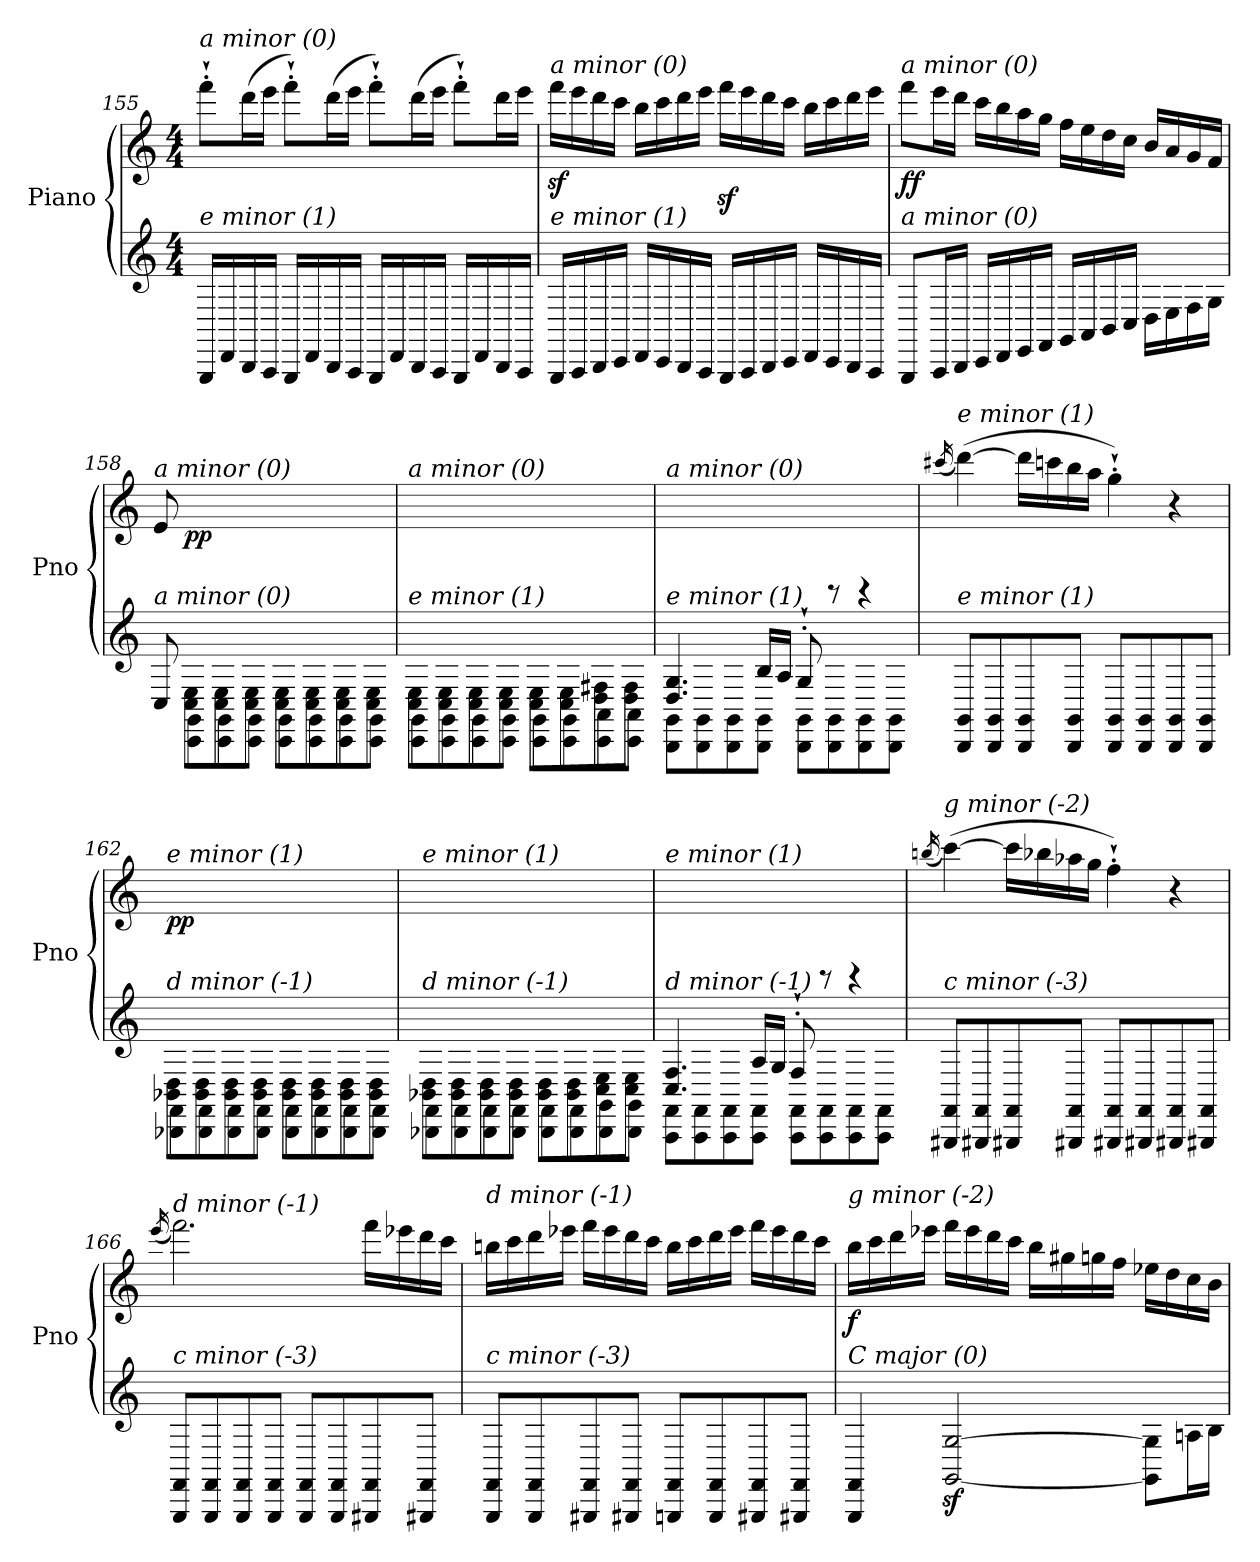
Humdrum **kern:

**kern	**kern	**dynam
*part1	*part1	*part1
*staff2	*staff1	*staff1/2
*I"Piano	*	*
*I'Pno	*	*
*clefG2	*clefG2	*
*k[]	*k[]	*
*M4/4	*M4/4	*
=155	=155	=155
!	!LO:TX:i:t=a minor (0)	!
!LO:TX:i:t=e minor (1)	!	!
16GGG/LL	8fff`'\L	.
16DD/	.	.
16BBB/	(16ddd\L	.
16AAA/JJ	16eee\JJ	.
16GGG/LL	8fff`'\L)	.
16DD/	.	.
16BBB/	(16ddd\L	.
16AAA/JJ	16eee\JJ	.
16GGG/LL	8fff`'\L)	.
16DD/	.	.
16BBB/	(16ddd\L	.
16AAA/JJ	16eee\JJ	.
16GGG/LL	8fff`'\L)	.
16DD/	.	.
16BBB/	16ddd\L	.
16AAA/JJ	16eee\JJ	.
!!LO:LB:g=z
=156	=156	=156
!	!LO:TX:i:t=a minor (0)	!
!LO:TX:i:t=e minor (1)	!	!
16GGG/LL	16fffz<\LL	.
16AAA/	16eee\	.
16BBB/	16ddd\	.
16CC/JJ	16ccc\JJ	.
16DD/LL	16bb\LL	.
16CC/	16ccc\	.
16BBB/	16ddd\	.
16AAA/JJ	16eee\JJ	.
16GGG/LL	16fffz<\LL	.
16AAA/	16eee\	.
16BBB/	16ddd\	.
16CC/JJ	16ccc\JJ	.
16DD/LL	16bb\LL	.
16CC/	16ccc\	.
16BBB/	16ddd\	.
16AAA/JJ	16eee\JJ	.
=157	=157	=157
!	!LO:TX:i:t=a minor (0)	!
!LO:TX:i:t=a minor (0)	!	!
!	!	!LO:DY:b
8GGG/L	8fff\L	ff
16AAA/L	16eee\L	.
16BBB/JJ	16ddd\JJ	.
16CC/LL	16ccc\LL	.
16DD/	16bb\	.
16EE/	16aa\	.
16FF/JJ	16gg\JJ	.
16GG/LL	16ff\LL	.
16AA/	16ee\	.
16BB/	16dd\	.
16C/JJ	16cc\JJ	.
16D\LL	16b/LL	.
16E\	16a/	.
16F\	16g/	.
16G\JJ	16f/JJ	.
=158	=158	=158
*^	*	*
!	!	!LO:TX:i:t=a minor (0)	!
!LO:TX:i:t=a minor (0)	!	!	!
8ryy	8C/	8e/	.
!	!	!	!LO:DY:b
8C\ 8E\L	8CC\ 8GG\L	2..ryy	pp
8C\ 8E\	8CC\ 8GG\	.	.
8C\ 8E\J	8CC\ 8GG\J	.	.
8C\ 8E\L	8CC\ 8GG\L	.	.
8C\ 8E\	8CC\ 8GG\	.	.
8C\ 8E\	8CC\ 8GG\	.	.
8C\ 8E\J	8CC\ 8GG\J	.	.
!!LO:PB:g=z
=159	=159	=159	=159
!	!	!LO:TX:i:t=a minor (0)	!
!LO:TX:i:t=e minor (1)	!	!	!
8C\ 8E\L	8CC\ 8GG\L	1ryy	.
8C\ 8E\	8CC\ 8GG\	.	.
8C\ 8E\	8CC\ 8GG\	.	.
8C\ 8E\J	8CC\ 8GG\J	.	.
8C\ 8E\L	8CC\ 8GG\L	.	.
8C\ 8E\	8CC\ 8GG\	.	.
8D\ 8F#X\	8CC\ 8AA\	.	.
8D\ 8F#\J	8CC\ 8AA\J	.	.
=160	=160	=160	=160
!	!	!LO:TX:i:t=a minor (0)	!
!LO:TX:i:t=e minor (1)	!	!	!
4.D/ 4.G/	8BBB\ 8GG\L	2ryy	.
.	8BBB\ 8GG\	.	.
.	8BBB\ 8GG\	.	.
16B/LL	8BBB\ 8GG\J	.	.
16A/JJ	.	.	.
8G`'/	8BBB\ 8GG\L	8ryy	.
4.ryy	8BBB\ 8GG\	8rGG	.
.	8BBB\ 8GG\	4rGG	.
.	8BBB\ 8GG\J	.	.
*v	*v	*	*
=161	=161	=161
.	(16qccc#X/	.
!	!LO:TX:i:t=e minor (1)	!
!LO:TX:i:t=e minor (1)	!	!
8BBB/ 8GG/L	([4ddd\)	.
8BBB/ 8GG/	.	.
8BBB/ 8GG/	16ddd\LL]	.
.	16cccn\	.
8BBB/ 8GG/J	16bb\	.
.	16aa\JJ	.
8BBB/ 8GG/L	4gg`'\)	.
8BBB/ 8GG/	.	.
8BBB/ 8GG/	4r	.
8BBB/ 8GG/J	.	.
=162	=162	=162
*^	*	*
!	!	!LO:TX:i:t=e minor (1)	!
!LO:TX:i:t=d minor (-1)	!	!	!
!	!	!	!LO:DY:b
8BB-X\ 8D\L	8BBB-X\ 8FF\L	1ryy	pp
8BB-\ 8D\	8BBB-\ 8FF\	.	.
8BB-\ 8D\	8BBB-\ 8FF\	.	.
8BB-\ 8D\J	8BBB-\ 8FF\J	.	.
8BB-\ 8D\L	8BBB-\ 8FF\L	.	.
8BB-\ 8D\	8BBB-\ 8FF\	.	.
8BB-\ 8D\	8BBB-\ 8FF\	.	.
8BB-\ 8D\J	8BBB-\ 8FF\J	.	.
!!LO:LB:g=z
=163	=163	=163	=163
!	!	!LO:TX:i:t=e minor (1)	!
!LO:TX:i:t=d minor (-1)	!	!	!
8BB-X\ 8D\L	8BBB-X\ 8FF\L	1ryy	.
8BB-\ 8D\	8BBB-\ 8FF\	.	.
8BB-\ 8D\	8BBB-\ 8FF\	.	.
8BB-\ 8D\J	8BBB-\ 8FF\J	.	.
8BB-\ 8D\L	8BBB-\ 8FF\L	.	.
8BB-\ 8D\	8BBB-\ 8FF\	.	.
8C\ 8E\	8BBB-\ 8GG\	.	.
8C\ 8E\J	8BBB-\ 8GG\J	.	.
=164	=164	=164	=164
!	!	!LO:TX:i:t=e minor (1)	!
!LO:TX:i:t=d minor (-1)	!	!	!
4.C/ 4.F/	8AAA\ 8FF\L	2ryy	.
.	8AAA\ 8FF\	.	.
.	8AAA\ 8FF\	.	.
16A/LL	8AAA\ 8FF\J	.	.
16G/JJ	.	.	.
8F`'/	8AAA\ 8FF\L	8ryy	.
4.ryy	8AAA\ 8FF\	8rGG	.
.	8AAA\ 8FF\	4rGG	.
.	8AAA\ 8FF\J	.	.
*v	*v	*	*
=165	=165	=165
.	(16qbbn/	.
!	!LO:TX:i:t=g minor (-2)	!
!LO:TX:i:t=c minor (-3)	!	!
8GGG#Xi/ 8FF/L	([4ccc\)	.
8GGG#Xi/ 8FF/	.	.
8GGG#Xi/ 8FF/	16ccc\LL]	.
.	16bb-X\	.
8GGG#Xi/ 8FF/J	16aa-Xj\	.
.	16gg\JJ	.
8GGG#Xi/ 8FF/L	4ff`'\)	.
8GGG#Xi/ 8FF/	.	.
8GGG#Xi/ 8FF/	4r	.
8GGG#Xi/ 8FF/J	.	.
!!LO:LB:g=z
=166	=166	=166
.	(16qeee/	.
!	!LO:TX:i:t=d minor (-1)	!
!LO:TX:i:t=c minor (-3)	!	!
!	!	!LO:DY:b
8GGG/ 8FF/L	2.fff\)	other-dynamics
8GGG/ 8FF/	.	.
8GGG/ 8FF/	.	.
8GGG/ 8FF/J	.	.
8GGG/ 8FF/L	.	.
8GGG/ 8FF/	.	.
8GGG#Xi/ 8FF/	16fff\LL	.
.	16eee-Xj\	.
8GGG#Xi/ 8FF/J	16ddd\	.
.	16ccc\JJ	.
=167	=167	=167
!	!LO:TX:i:t=d minor (-1)	!
!LO:TX:i:t=c minor (-3)	!	!
8GGG/ 8FF/L	16bbn\LL	.
.	16ccc\	.
8GGG/ 8FF/	16ddd\	.
.	16eee-Xj\JJ	.
8GGG#Xi/ 8FF/	16fff\LL	.
.	16eee-j\	.
8GGG#Xi/ 8FF/J	16ddd\	.
.	16ccc\JJ	.
8GGG/ 8FF/L	16bb\LL	.
.	16ccc\	.
8GGG/ 8FF/	16ddd\	.
.	16eee-j\JJ	.
8GGG#Xi/ 8FF/	16fff\LL	.
.	16eee-j\	.
8GGG#Xi/ 8FF/J	16ddd\	.
.	16ccc\JJ	.
!!LO:LB:g=z
=168	=168	=168
!	!LO:TX:i:t=g minor (-2)	!
!LO:TX:i:t=C major (0)	!	!
!	!	!LO:DY:b
4GGG/ 4FF/	16bb\LL	f
.	16ccc\	.
.	16ddd\	.
.	16eee-Xj\JJ	.
[2GG/z< [2G/z<	16fff\LL	.
.	16eee-j\	.
.	16ddd\	.
.	16ccc\JJ	.
.	16bb\LL	.
.	16gg#Xi\	.
.	16gg\	.
.	16ff\JJ	.
8GG\] 8G\]L	16ee-Xj\LL	.
.	16dd\	.
16An\L	16cc\	.
16B\JJ	16b\JJ	.
=	=	=
*-	*-	*-
